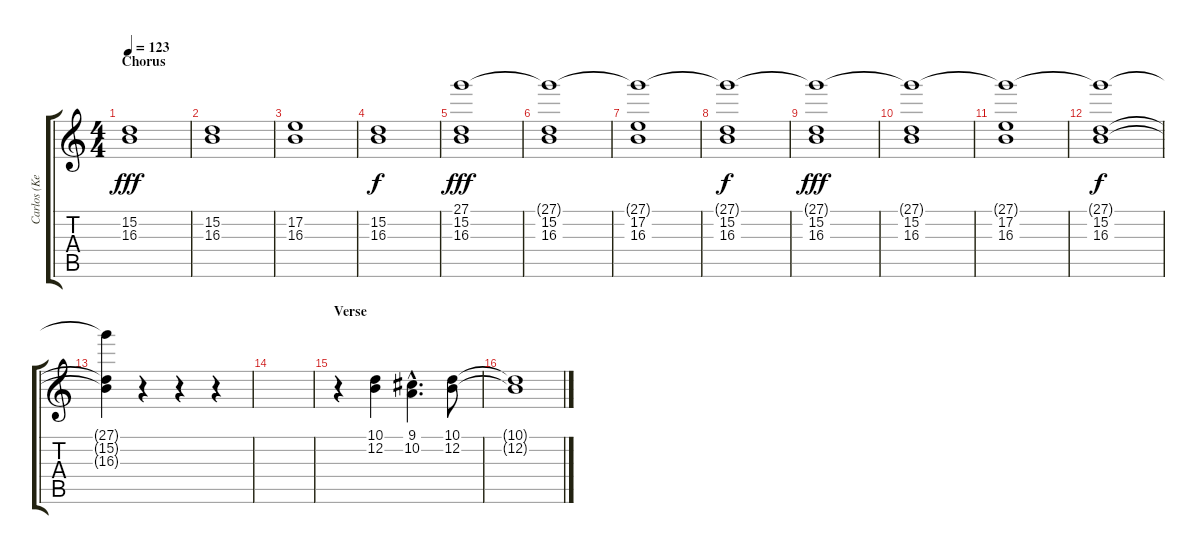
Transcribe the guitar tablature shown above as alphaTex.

\track ("Carlos (Keys)" "Carlos (Ke") {instrument stringensemble1}
\staff {score tabs}
\tuning (E4 B3 G3 D3 A2 E2) {hide}
\ts (4 4)
\section ("" "Chorus")
\tempo 123
\clef g2
\ks c
(15.2 16.3).1{dy fff} |
(15.2 16.3).1 |
(17.2 16.3).1 |
(15.2 16.3).1{dy f} |
(27.1 15.2 16.3).1{dy fff} |
(27.1{t} 15.2 16.3).1 |
(27.1{t} 17.2 16.3).1 |
(27.1{t} 15.2 16.3).1{dy f} |
(27.1{t} 15.2 16.3).1{dy fff} |
(27.1{t} 15.2 16.3).1 |
(27.1{t} 17.2 16.3).1 |
(27.1{t} 15.2 16.3).1{dy f} |
(27.1{t} 15.2{t} 16.3{t}).4 r.4 r.4 r.4 |
|
\section ("" "Verse")
r.4{volume 11 instrument vibraphone} (10.1 12.2).4 (9.1{hac} 10.2{hac}).4{d} (10.1 12.2).8 |
(10.1{t} 12.2{t}).1
